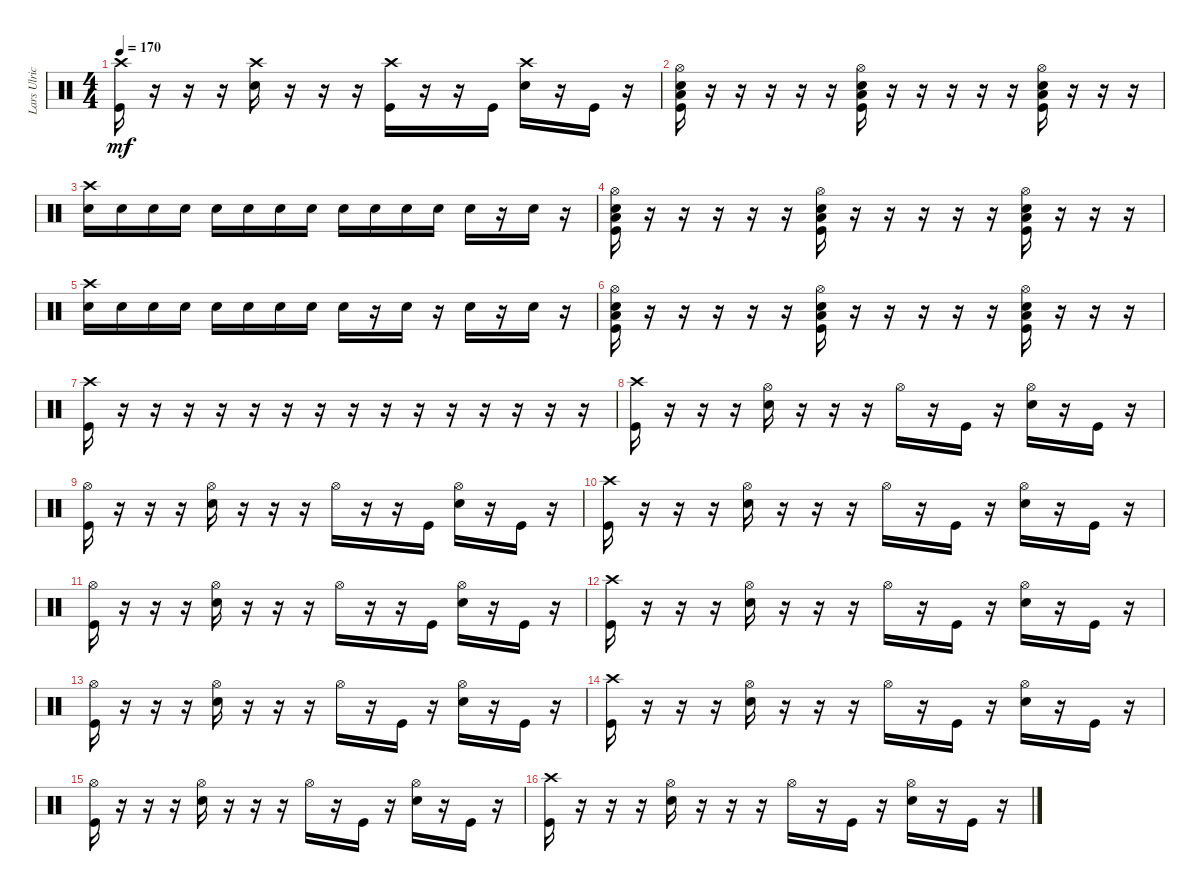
\track ("Lars Ulrich" "Lars Ulric") {instrument percussion}
\staff {score}
\articulation defaults
\ts (4 4)
\tempo 170
\clef neutral
\ks c
("Kick (hit)" "Crash high (hit)").16{dy mf} r.16 r.16 r.16 ("Crash high (hit)" "Snare (hit) 2").16 r.16 r.16 r.16 ("Kick (hit)" "Crash high (hit)").16 r.16 r.16 "Kick (hit)".16 ("Crash high (hit)" "Snare (hit) 2").16 r.16 "Kick (hit)".16 r.16 |
("Snare (hit) 2" "Kick (hit)" "Low Floor Tom (hit)" "Hi-Hat (open)").16 r.16 r.16 r.16 r.16 r.16 ("Snare (hit) 2" "Low Floor Tom (hit)" "Kick (hit)" "Hi-Hat (open)").16 r.16 r.16 r.16 r.16 r.16 ("Snare (hit) 2" "Kick (hit)" "Low Floor Tom (hit)" "Hi-Hat (open)").16 r.16 r.16 r.16 |
("Snare (hit) 2" "Crash high (hit)").16 "Snare (hit) 2".16 "Snare (hit) 2".16 "Snare (hit) 2".16 "Snare (hit) 2".16 "Snare (hit) 2".16 "Snare (hit) 2".16 "Snare (hit) 2".16 "Snare (hit) 2".16 "Snare (hit) 2".16 "Snare (hit) 2".16 "Snare (hit) 2".16 "Snare (hit) 2".16 r.16 "Snare (hit) 2".16 r.16 |
("Snare (hit) 2" "Kick (hit)" "Low Floor Tom (hit)" "Hi-Hat (open)").16 r.16 r.16 r.16 r.16 r.16 ("Snare (hit) 2" "Low Floor Tom (hit)" "Kick (hit)" "Hi-Hat (open)").16 r.16 r.16 r.16 r.16 r.16 ("Snare (hit) 2" "Kick (hit)" "Low Floor Tom (hit)" "Hi-Hat (open)").16 r.16 r.16 r.16 |
("Snare (hit) 2" "Crash high (hit)").16 "Snare (hit) 2".16 "Snare (hit) 2".16 "Snare (hit) 2".16 "Snare (hit) 2".16 "Snare (hit) 2".16 "Snare (hit) 2".16 "Snare (hit) 2".16 "Snare (hit) 2".16 r.16 "Snare (hit) 2".16 r.16 "Snare (hit) 2".16 r.16 "Snare (hit) 2".16 r.16 |
("Snare (hit) 2" "Kick (hit)" "Low Floor Tom (hit)" "Hi-Hat (open)").16 r.16 r.16 r.16 r.16 r.16 ("Snare (hit) 2" "Low Floor Tom (hit)" "Kick (hit)" "Hi-Hat (open)").16 r.16 r.16 r.16 r.16 r.16 ("Snare (hit) 2" "Kick (hit)" "Low Floor Tom (hit)" "Hi-Hat (open)").16 r.16 r.16 r.16 |
("Crash high (hit)" "Kick (hit)").16 r.16 r.16 r.16 r.16 r.16 r.16 r.16 r.16 r.16 r.16 r.16 r.16 r.16 r.16 r.16 |
("Kick (hit)" "Crash high (hit)").16 r.16 r.16 r.16 ("Hi-Hat (open)" "Snare (hit) 2").16 r.16 r.16 r.16 "Hi-Hat (open)".16 r.16 "Kick (hit)".16 r.16 ("Hi-Hat (open)" "Snare (hit) 2").16 r.16 "Kick (hit)".16 r.16 |
("Kick (hit)" "Hi-Hat (open)").16 r.16 r.16 r.16 ("Hi-Hat (open)" "Snare (hit) 2").16 r.16 r.16 r.16 "Hi-Hat (open)".16 r.16 r.16 "Kick (hit)".16 ("Hi-Hat (open)" "Snare (hit) 2").16 r.16 "Kick (hit)".16 r.16 |
("Kick (hit)" "Crash high (hit)").16 r.16 r.16 r.16 ("Hi-Hat (open)" "Snare (hit) 2").16 r.16 r.16 r.16 "Hi-Hat (open)".16 r.16 "Kick (hit)".16 r.16 ("Hi-Hat (open)" "Snare (hit) 2").16 r.16 "Kick (hit)".16 r.16 |
("Kick (hit)" "Hi-Hat (open)").16 r.16 r.16 r.16 ("Hi-Hat (open)" "Snare (hit) 2").16 r.16 r.16 r.16 "Hi-Hat (open)".16 r.16 r.16 "Kick (hit)".16 ("Hi-Hat (open)" "Snare (hit) 2").16 r.16 "Kick (hit)".16 r.16 |
("Kick (hit)" "Crash high (hit)").16 r.16 r.16 r.16 ("Hi-Hat (open)" "Snare (hit) 2").16 r.16 r.16 r.16 "Hi-Hat (open)".16 r.16 "Kick (hit)".16 r.16 ("Hi-Hat (open)" "Snare (hit) 2").16 r.16 "Kick (hit)".16 r.16 |
("Kick (hit)" "Hi-Hat (open)").16 r.16 r.16 r.16 ("Hi-Hat (open)" "Snare (hit) 2").16 r.16 r.16 r.16 "Hi-Hat (open)".16 r.16 "Kick (hit)".16 r.16 ("Hi-Hat (open)" "Snare (hit) 2").16 r.16 "Kick (hit)".16 r.16 |
("Kick (hit)" "Crash high (hit)").16 r.16 r.16 r.16 ("Hi-Hat (open)" "Snare (hit) 2").16 r.16 r.16 r.16 "Hi-Hat (open)".16 r.16 "Kick (hit)".16 r.16 ("Hi-Hat (open)" "Snare (hit) 2").16 r.16 "Kick (hit)".16 r.16 |
("Kick (hit)" "Hi-Hat (open)").16 r.16 r.16 r.16 ("Hi-Hat (open)" "Snare (hit) 2").16 r.16 r.16 r.16 "Hi-Hat (open)".16 r.16 "Kick (hit)".16 r.16 ("Hi-Hat (open)" "Snare (hit) 2").16 r.16 "Kick (hit)".16 r.16 |
("Kick (hit)" "Crash high (hit)").16 r.16 r.16 r.16 ("Hi-Hat (open)" "Snare (hit) 2").16 r.16 r.16 r.16 "Hi-Hat (open)".16 r.16 "Kick (hit)".16 r.16 ("Hi-Hat (open)" "Snare (hit) 2").16 r.16 "Kick (hit)".16 r.16
